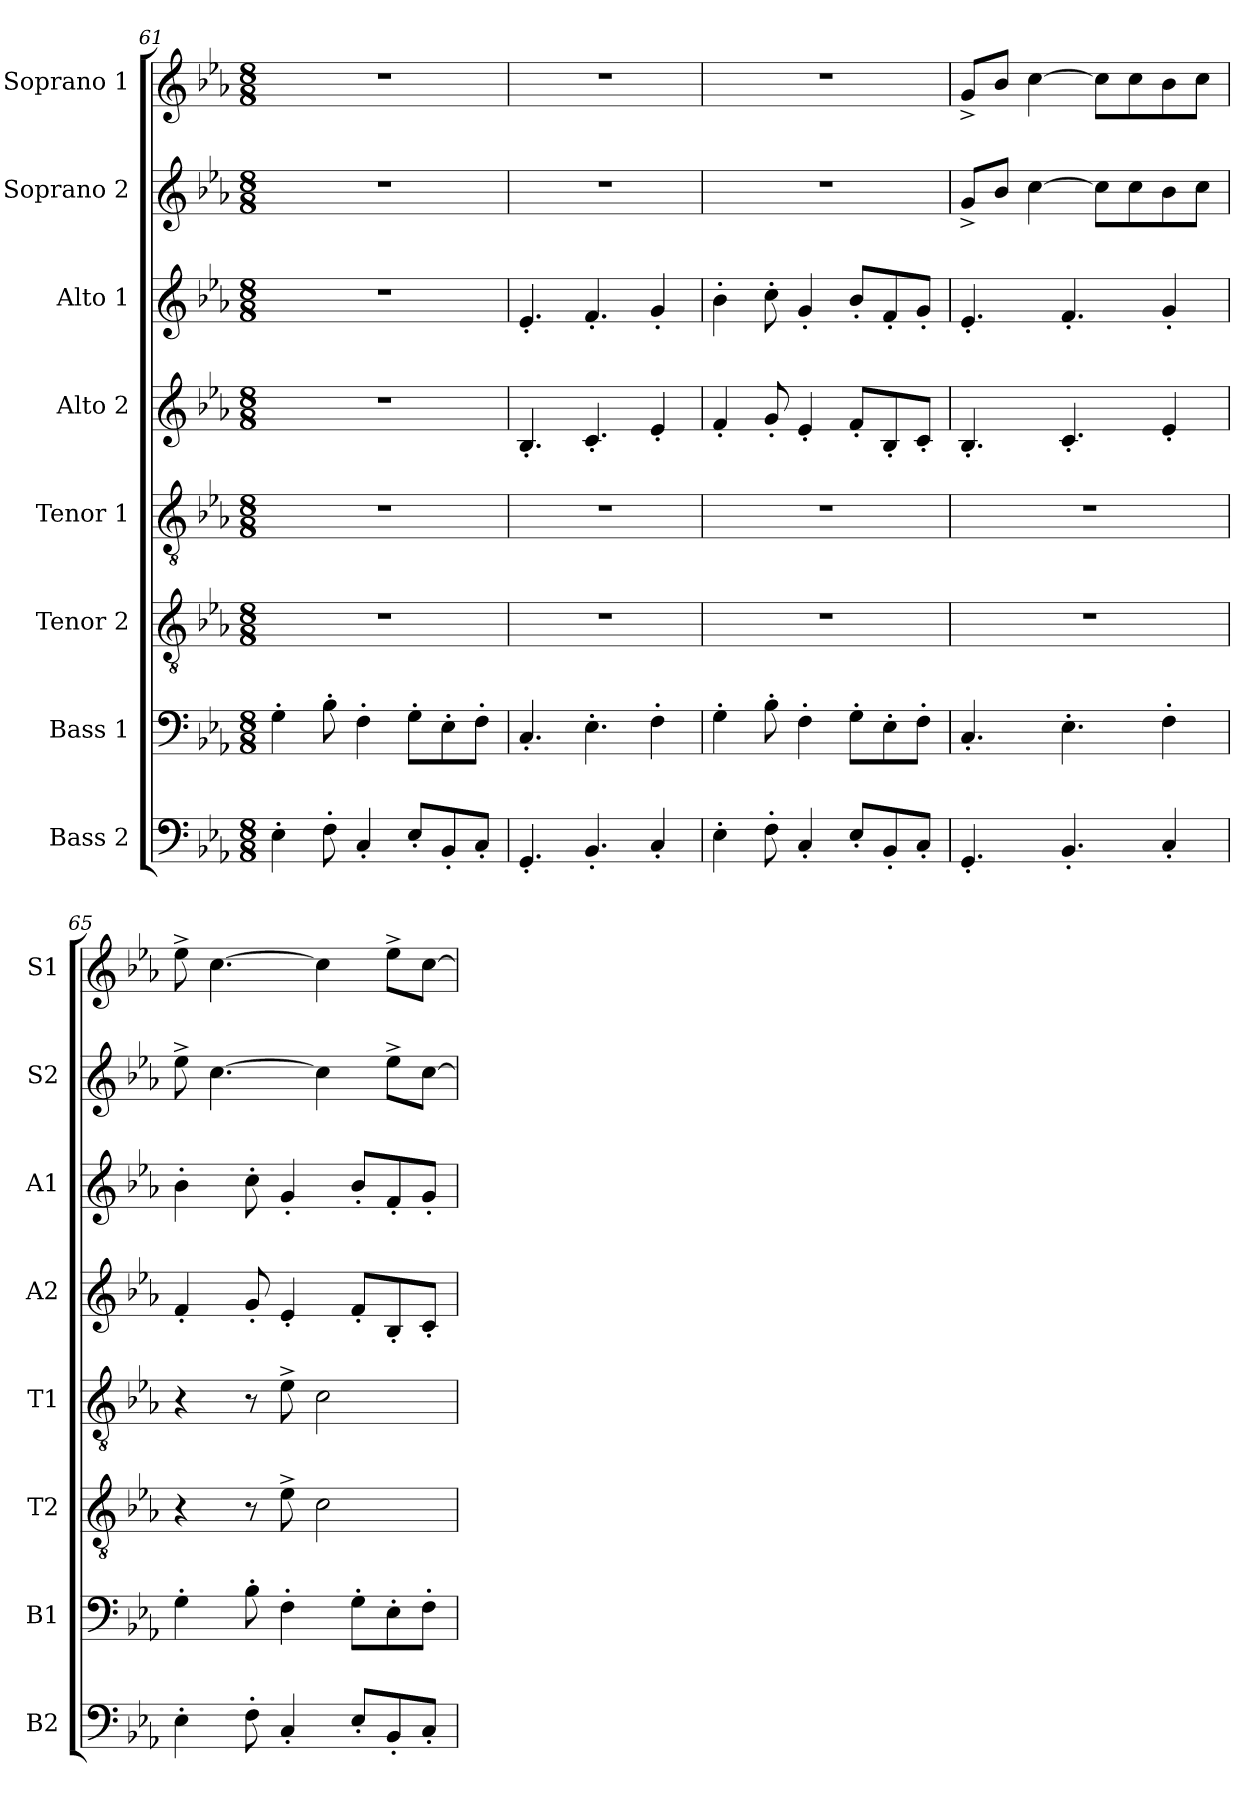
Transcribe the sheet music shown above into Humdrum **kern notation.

**kern	**kern	**kern	**kern	**kern	**kern	**kern	**kern
*part8	*part7	*part6	*part5	*part4	*part3	*part2	*part1
*staff8	*staff7	*staff6	*staff5	*staff4	*staff3	*staff2	*staff1
*I"Bass 2	*I"Bass 1	*I"Tenor 2	*I"Tenor 1	*I"Alto 2	*I"Alto 1	*I"Soprano 2	*I"Soprano 1
*I'B2	*I'B1	*I'T2	*I'T1	*I'A2	*I'A1	*I'S2	*I'S1
!!LO:PB:g=z
*clefF4	*clefF4	*clefGv2	*clefGv2	*clefG2	*clefG2	*clefG2	*clefG2
*k[b-e-a-]	*k[b-e-a-]	*k[b-e-a-]	*k[b-e-a-]	*k[b-e-a-]	*k[b-e-a-]	*k[b-e-a-]	*k[b-e-a-]
*M8/8	*M8/8	*M8/8	*M8/8	*M8/8	*M8/8	*M8/8	*M8/8
=61	=61	=61	=61	=61	=61	=61	=61
4E-'\	4G'\	1r	1r	1r	1r	1r	1r
8F'\	8B-'\	.	.	.	.	.	.
4C'/	4F'\	.	.	.	.	.	.
8E-'/L	8G'\L	.	.	.	.	.	.
8BB-'/	8E-'\	.	.	.	.	.	.
8C'/J	8F'\J	.	.	.	.	.	.
=62	=62	=62	=62	=62	=62	=62	=62
4.GG'/	4.C'/	1r	1r	4.B-'/	4.e-'/	1r	1r
4.BB-'/	4.E-'\	.	.	4.c'/	4.f'/	.	.
4C'/	4F'\	.	.	4e-'/	4g'/	.	.
=63	=63	=63	=63	=63	=63	=63	=63
4E-'\	4G'\	1r	1r	4f'/	4b-'\	1r	1r
8F'\	8B-'\	.	.	8g'/	8cc'\	.	.
4C'/	4F'\	.	.	4e-'/	4g'/	.	.
8E-'/L	8G'\L	.	.	8f'/L	8b-'/L	.	.
8BB-'/	8E-'\	.	.	8B-'/	8f'/	.	.
8C'/J	8F'\J	.	.	8c'/J	8g'/J	.	.
=64	=64	=64	=64	=64	=64	=64	=64
4.GG'/	4.C'/	1r	1r	4.B-'/	4.e-'/	8g^/L	8g^/L
.	.	.	.	.	.	8b-/J	8b-/J
.	.	.	.	.	.	[4cc\	[4cc\
4.BB-'/	4.E-'\	.	.	4.c'/	4.f'/	.	.
.	.	.	.	.	.	8cc\L]	8cc\L]
.	.	.	.	.	.	8cc\	8cc\
4C'/	4F'\	.	.	4e-'/	4g'/	8b-\	8b-\
.	.	.	.	.	.	8cc\J	8cc\J
=65	=65	=65	=65	=65	=65	=65	=65
4E-'\	4G'\	4r	4r	4f'/	4b-'\	8ee-^\	8ee-^\
.	.	.	.	.	.	[4.cc\	[4.cc\
8F'\	8B-'\	8r	8r	8g'/	8cc'\	.	.
4C'/	4F'\	8e-^\	8e-^\	4e-'/	4g'/	.	.
.	.	2c\	2c\	.	.	4cc\]	4cc\]
8E-'/L	8G'\L	.	.	8f'/L	8b-'/L	.	.
8BB-'/	8E-'\	.	.	8B-'/	8f'/	8ee-^\L	8ee-^\L
8C'/J	8F'\J	.	.	8c'/J	8g'/J	[8cc\J	[8cc\J
=	=	=	=	=	=	=	=
*-	*-	*-	*-	*-	*-	*-	*-
